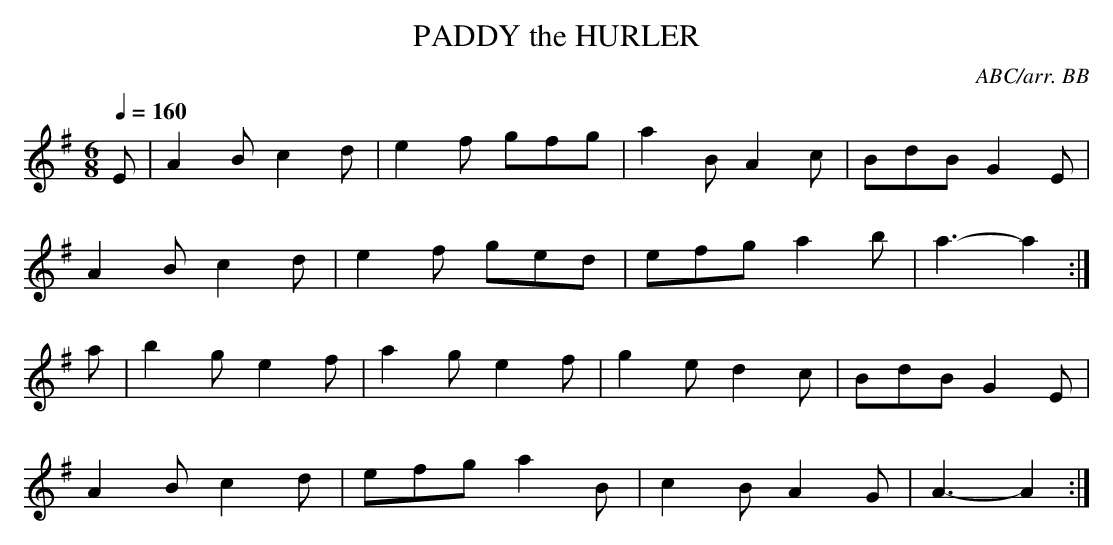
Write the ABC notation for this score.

X:1
T:PADDY the HURLER
C:ABC/arr. BB
Q:1/4=160
M:6/8
L:1/8
K:Ador
E|A2B c2d|e2f gfg|a2B A2c|BdB G2E|
A2B c2d|e2f ged|efg a2b|a3-a2 :|
a|b2g e2f|a2g e2f|g2e d2c|BdB G2E|
A2B c2d|efg a2B|c2B A2G|A3-A2 :|
